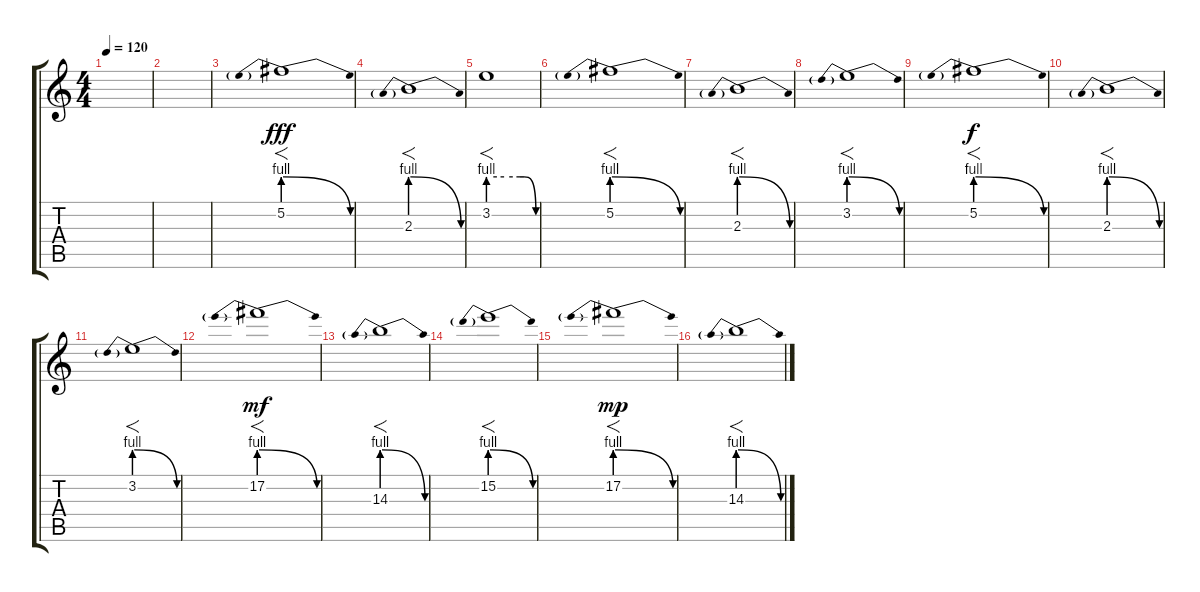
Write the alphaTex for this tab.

\track "" {instrument overdrivenguitar}
\staff {score tabs}
\tuning (E4 B3 G3 D3 A2 E2) {hide}
\ts (4 4)
\tempo 120
\clef g2
\ks c
|
|
5.2{be (prebendrelease 0 4 60 0)}.1{f dy fff volume 16} |
2.3{be (prebendrelease 0 4 60 0)}.1{f} |
3.2{be (custom 0 4 20 4 40 4 45 4 60 0)}.1{f} |
5.2{be (prebendrelease 0 4 60 0)}.1{f} |
2.3{be (prebendrelease 0 4 60 0)}.1{f} |
3.2{be (prebendrelease 0 4 60 0)}.1{f} |
5.2{be (prebendrelease 0 4 60 0)}.1{f dy f} |
2.3{be (prebendrelease 0 4 60 0)}.1{f} |
3.2{be (prebendrelease 0 4 60 0)}.1{f} |
17.2{be (prebendrelease 0 4 60 0)}.1{f dy mf volume 13} |
14.3{be (prebendrelease 0 4 60 0)}.1{f volume 9} |
15.2{be (prebendrelease 0 4 60 0)}.1{f volume 7} |
17.2{be (prebendrelease 0 4 60 0)}.1{f dy mp volume 6} |
14.3{be (prebendrelease 0 4 60 0)}.1{f volume 5}
